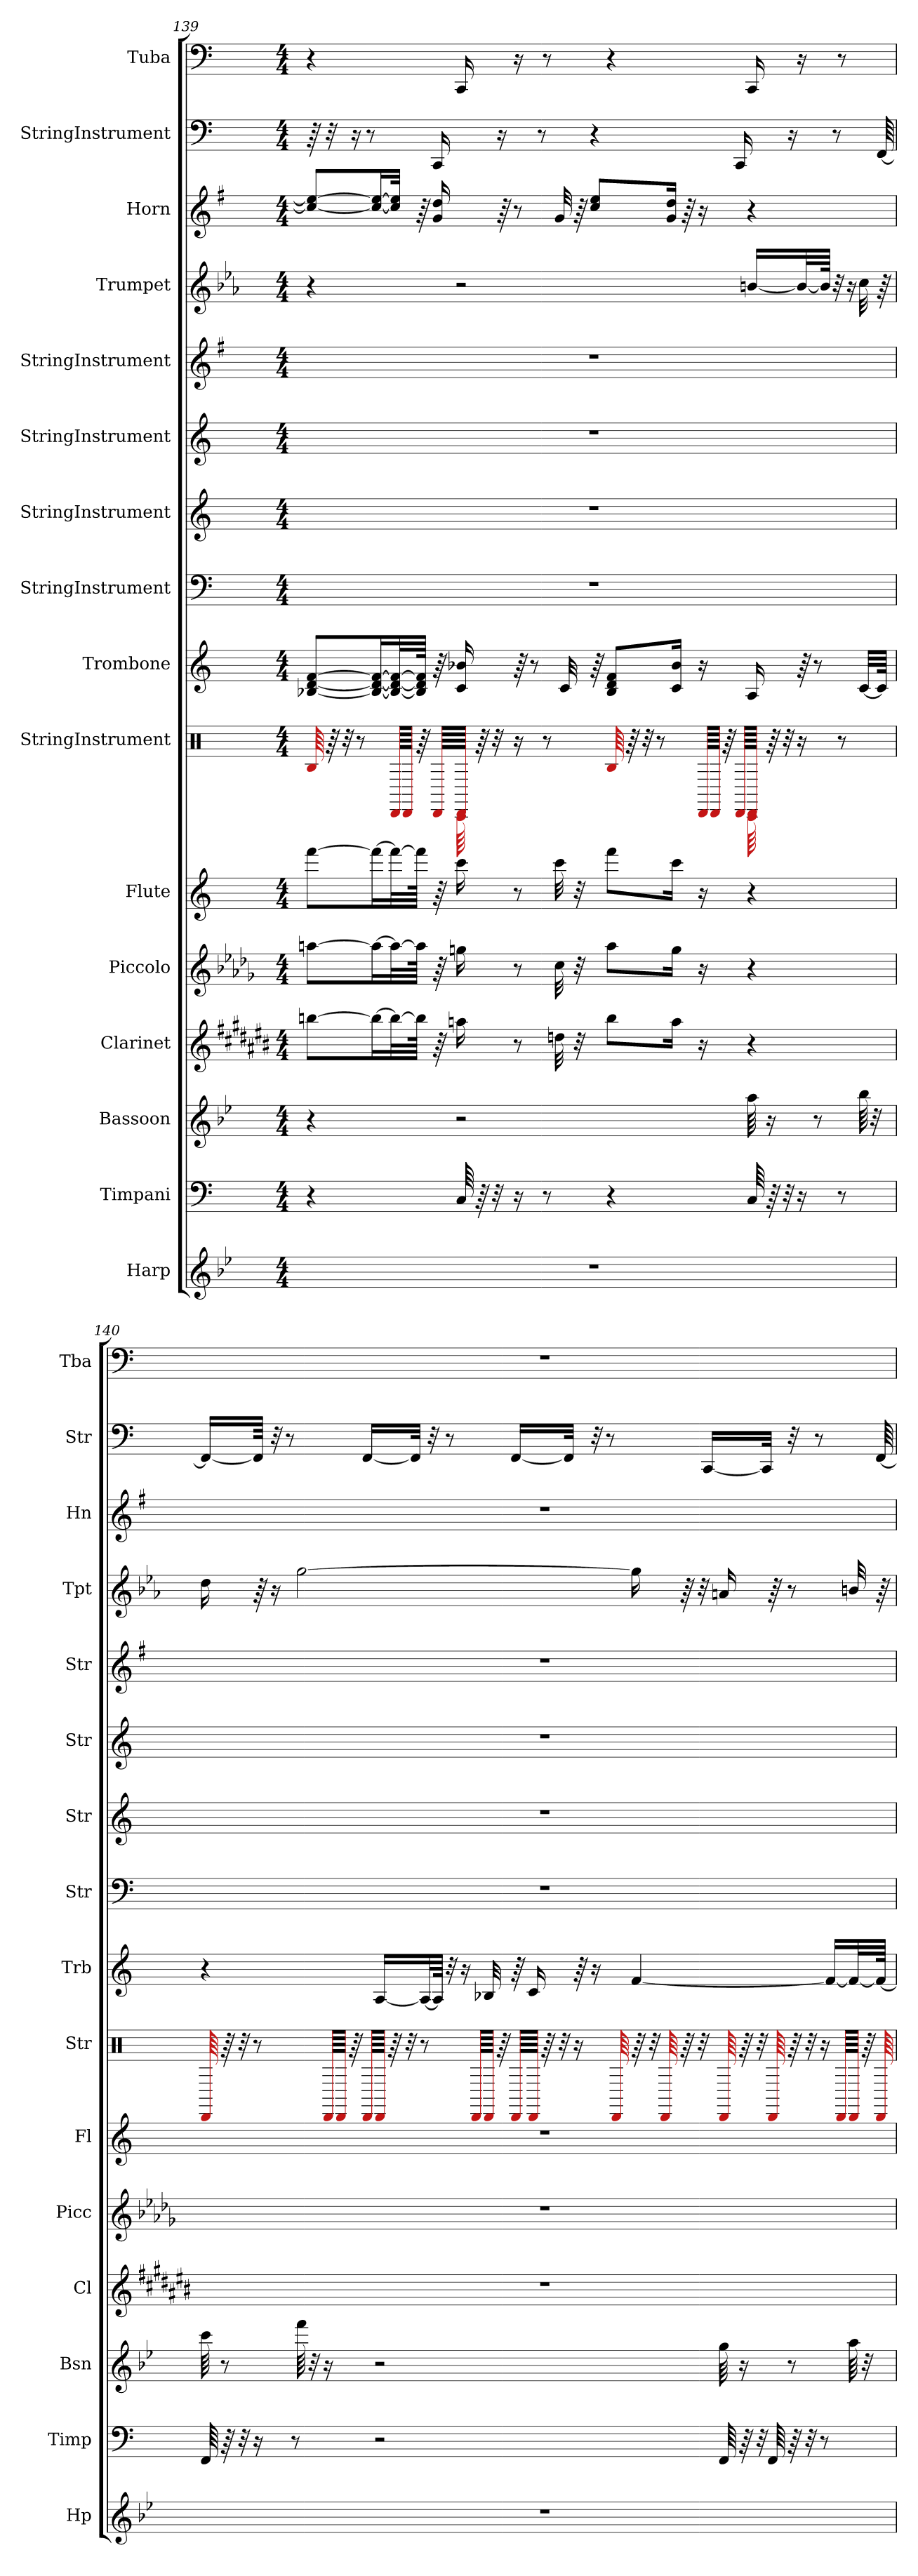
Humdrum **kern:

**kern	**kern	**kern	**kern	**kern	**kern	**kern	**kern	**kern	**kern	**kern	**kern	**kern	**kern	**kern	**kern
*part16	*part15	*part14	*part13	*part12	*part11	*part10	*part9	*part8	*part7	*part6	*part5	*part4	*part3	*part2	*part1
*staff16	*staff15	*staff14	*staff13	*staff12	*staff11	*staff10	*staff9	*staff8	*staff7	*staff6	*staff5	*staff4	*staff3	*staff2	*staff1
*I"Harp	*I"Timpani	*I"Bassoon	*I"Clarinet	*I"Piccolo	*I"Flute	*I"StringInstrument	*I"Trombone	*I"StringInstrument	*I"StringInstrument	*I"StringInstrument	*I"StringInstrument	*I"Trumpet	*I"Horn	*I"StringInstrument	*I"Tuba
*I'Hp	*I'Timp	*I'Bsn	*I'Cl	*I'Picc	*I'Fl	*I'Str	*I'Trb	*I'Str	*I'Str	*I'Str	*I'Str	*I'Tpt	*I'Hn	*I'Str	*I'Tba
!!LO:PB:g=z
*clefG2	*clefF4	*clefG2	*clefG2	*clefG2	*clefG2	*clefX	*clefG2	*clefF4	*clefG2	*clefG2	*clefG2	*clefG2	*clefG2	*clefF4	*clefF4
*	*	*	*ITrd1c2	*ITrd-7c-12	*	*	*	*	*	*	*	*ITrd1c2	*ITrd4c7	*	*
*k[b-e-]	*k[]	*k[b-e-]	*k[f#c#g#d#a#]	*k[b-e-a-d-g-]	*k[]	*k[]	*k[]	*k[]	*k[]	*k[]	*k[f#]	*k[b-e-a-d-g-]	*k[]	*k[]	*k[]
*M4/4	*M4/4	*M4/4	*M4/4	*M4/4	*M4/4	*M4/4	*M4/4	*M4/4	*M4/4	*M4/4	*M4/4	*M4/4	*M4/4	*M4/4	*M4/4
=139	=139	=139	=139	=139	=139	=139	=139	=139	=139	=139	=139	=139	=139	=139	=139
*	*	*	*	*	*	*^	*	*	*	*	*	*	*	*	*
1r	4r	4r	[8aan\L	[8aaan\L	[8fff\L	64B/	4ryy	[8B-X/ [8d/ [8f/L	1r	1r	1r	1r	4r	8f/_ 8a/_L	64r	4r
.	.	.	.	.	.	64r	.	.	.	.	.	.	.	.	32r	.
.	.	.	.	.	.	32r	.	.	.	.	.	.	.	.	.	.
.	.	.	.	.	.	.	.	.	.	.	.	.	.	.	16r	.
.	.	.	.	.	.	8r	.	.	.	.	.	.	.	.	.	.
.	.	.	.	.	.	.	.	.	.	.	.	.	.	.	8r	.
.	.	.	16aa\L_	16aaa\L_	16fff\L_	.	.	16B-/_ 16d/_ 16f/_L	.	.	.	.	.	16f/_ 16a/_L	.	.
.	.	.	32aa\L_	32aaa\L_	32fff\L_	64DD/LLLL	.	32B-/_ 32d/_ 32f/_L	.	.	.	.	.	32f/] 32a/]JJk	.	.
.	.	.	.	.	.	64DD/JJJJ	.	.	.	.	.	.	.	.	.	.
.	.	.	64aa\JJJk]	64aaa\JJJk]	64fff\JJJk]	64r	.	64B-/] 64d/] 64f/]JJJk	.	.	.	.	.	64r	.	.
.	.	.	64r	64r	64r	64DD/LLLL	.	64r	.	.	.	.	.	16c/ 16g/	16CC/	.
.	64C/	2r	16ggn\	16gggn\	16ccc\	64DD/JJJJ	64CC\	16c/ 16b-X/	.	.	.	.	2r	.	.	16CC/
.	64r	.	.	.	.	64r	8...ryy	.	.	.	.	.	.	.	.	.
.	32r	.	.	.	.	32r	.	.	.	.	.	.	.	.	.	.
.	.	.	.	.	.	.	.	.	.	.	.	.	.	64r	16r	.
.	16r	.	8r	8r	8r	16r	.	64r	.	.	.	.	.	8r	.	16r
.	.	.	.	.	.	.	.	8r	.	.	.	.	.	.	.	.
.	.	.	.	.	.	.	.	.	.	.	.	.	.	.	8r	.
.	8r	.	.	.	.	8r	.	.	.	.	.	.	.	.	.	8r
.	.	.	32ccn\	32ccc\	32ccc\	.	.	.	.	.	.	.	.	32c/	.	.
.	.	.	.	.	.	.	.	32c/	.	.	.	.	.	.	.	.
.	.	.	32r	32r	32r	.	.	.	.	.	.	.	.	64r	.	.
.	.	.	.	.	.	.	.	64r	.	.	.	.	.	8f/ 8a/L	4r	.
*	*	*	*	*	*	*v	*v	*	*	*	*	*	*	*	*	*
.	4r	.	8aa\L	8aaa\L	8fff\L	64B/	8B-/ 8d/ 8f/L	.	.	.	.	.	.	.	4r
.	.	.	.	.	.	64r	.	.	.	.	.	.	.	.	.
.	.	.	.	.	.	32r	.	.	.	.	.	.	.	.	.
.	.	.	.	.	.	8r	.	.	.	.	.	.	.	.	.
.	.	.	.	.	.	.	.	.	.	.	.	.	16c/ 16g/Jk	.	.
.	.	.	16gg\Jk	16ggg\Jk	16ccc\Jk	.	16c/ 16b-/Jk	.	.	.	.	.	.	.	.
.	.	.	.	.	.	.	.	.	.	.	.	.	64r	.	.
.	.	.	16r	16r	16r	64DD/LLLL	16r	.	.	.	.	.	16r	.	.
.	.	.	.	.	.	64DD/JJJJ	.	.	.	.	.	.	.	.	.
.	.	.	.	.	.	64r	.	.	.	.	.	.	.	.	.
.	.	.	.	.	.	64DD/LLLL	.	.	.	.	.	.	.	16CC/	.
*	*	*	*	*	*	*^	*	*	*	*	*	*	*	*	*
.	64C/	64aa\	4r	4r	4r	64DD/JJJJ	64CC\	16A/	.	.	.	.	[16an/LL	4r	.	16CC/
.	64r	16r	.	.	.	64r	8...ryy	.	.	.	.	.	.	.	.	.
.	32r	.	.	.	.	32r	.	.	.	.	.	.	.	.	.	.
.	.	.	.	.	.	.	.	.	.	.	.	.	.	.	16r	.
.	16r	.	.	.	.	16r	.	64r	.	.	.	.	32a/L_	.	.	16r
.	.	8r	.	.	.	.	.	8r	.	.	.	.	.	.	.	.
.	.	.	.	.	.	.	.	.	.	.	.	.	64a/JJJk]	.	.	.
.	.	.	.	.	.	.	.	.	.	.	.	.	32r	.	8r	.
.	8r	.	.	.	.	8r	.	.	.	.	.	.	.	.	.	8r
.	.	.	.	.	.	.	.	.	.	.	.	.	16r	.	.	.
.	.	64bb-\	.	.	.	.	.	[32c/LLL	.	.	.	.	32b-\	.	.	.
.	.	32r	.	.	.	.	.	.	.	.	.	.	.	.	.	.
.	.	.	.	.	.	.	.	64c/JJJk]	.	.	.	.	64r	.	[64FF/	.
*	*	*	*	*	*	*v	*v	*	*	*	*	*	*	*	*	*
!!LO:PB:g=z
=140	=140	=140	=140	=140	=140	=140	=140	=140	=140	=140	=140	=140	=140	=140	=140
*	*	*	*	*	*	*	*	*	*	*	*	*	*	*	*MM133
1r	64FF/	64ccc\	1r	1r	1r	64DD/	4r	1r	1r	1r	1r	16cc\	1r	16FF/LL_	1r
.	64r	8r	.	.	.	64r	.	.	.	.	.	.	.	.	.
.	32r	.	.	.	.	32r	.	.	.	.	.	.	.	.	.
.	16r	.	.	.	.	8r	.	.	.	.	.	64r	.	64FF/JJkk]	.
.	.	.	.	.	.	.	.	.	.	.	.	16r	.	32r	.
.	.	.	.	.	.	.	.	.	.	.	.	.	.	8r	.
.	8r	.	.	.	.	.	.	.	.	.	.	.	.	.	.
.	.	64fff\	.	.	.	.	.	.	.	.	.	[2ff\	.	.	.
.	.	32r	.	.	.	.	.	.	.	.	.	.	.	.	.
.	.	16r	.	.	.	64DD/LLLL	.	.	.	.	.	.	.	.	.
.	.	.	.	.	.	64DD/JJJJ	.	.	.	.	.	.	.	.	.
.	.	.	.	.	.	64r	.	.	.	.	.	.	.	.	.
.	.	.	.	.	.	64DD/LLLL	.	.	.	.	.	.	.	[16FF/LL	.
.	2r	2r	.	.	.	64DD/JJJJ	[16A/LL	.	.	.	.	.	.	.	.
.	.	.	.	.	.	64r	.	.	.	.	.	.	.	.	.
.	.	.	.	.	.	32r	.	.	.	.	.	.	.	.	.
.	.	.	.	.	.	.	.	.	.	.	.	.	.	32FF/JJk]	.
.	.	.	.	.	.	8r	32A/L_	.	.	.	.	.	.	.	.
.	.	.	.	.	.	.	.	.	.	.	.	.	.	32r	.
.	.	.	.	.	.	.	64A/JJJk]	.	.	.	.	.	.	.	.
.	.	.	.	.	.	.	32r	.	.	.	.	.	.	8r	.
.	.	.	.	.	.	.	16r	.	.	.	.	.	.	.	.
.	.	.	.	.	.	64DD/LLLL	.	.	.	.	.	.	.	.	.
.	.	.	.	.	.	64DD/JJJJ	32B-X/	.	.	.	.	.	.	.	.
.	.	.	.	.	.	64r	.	.	.	.	.	.	.	.	.
.	.	.	.	.	.	64DD/LLLL	64r	.	.	.	.	.	.	[16FF/LL	.
.	.	.	.	.	.	64DD/JJJJ	16c/	.	.	.	.	.	.	.	.
.	.	.	.	.	.	64r	.	.	.	.	.	.	.	.	.
.	.	.	.	.	.	32r	.	.	.	.	.	.	.	.	.
.	.	.	.	.	.	.	.	.	.	.	.	.	.	32FF/JJk]	.
.	.	.	.	.	.	16r	64r	.	.	.	.	.	.	.	.
.	.	.	.	.	.	.	16r	.	.	.	.	.	.	32r	.
.	.	.	.	.	.	.	.	.	.	.	.	.	.	8r	.
.	.	.	.	.	.	64DD/	.	.	.	.	.	.	.	.	.
.	.	.	.	.	.	64r	[4f/	.	.	.	.	16ff\]	.	.	.
.	.	.	.	.	.	32r	.	.	.	.	.	.	.	.	.
.	.	.	.	.	.	64DD/	.	.	.	.	.	.	.	.	.
.	.	.	.	.	.	64r	.	.	.	.	.	64r	.	.	.
.	.	.	.	.	.	32r	.	.	.	.	.	32r	.	.	.
.	.	.	.	.	.	.	.	.	.	.	.	.	.	[16CC/LL	.
.	64FF/	64gg\	.	.	.	64DD/	.	.	.	.	.	16gn/	.	.	.
.	64r	16r	.	.	.	64r	.	.	.	.	.	.	.	.	.
.	32r	.	.	.	.	32r	.	.	.	.	.	.	.	.	.
.	.	.	.	.	.	.	.	.	.	.	.	.	.	32CC/JJk]	.
.	64FF/	.	.	.	.	64DD/	.	.	.	.	.	64r	.	.	.
.	64r	8r	.	.	.	64r	.	.	.	.	.	8r	.	32r	.
.	32r	.	.	.	.	32r	.	.	.	.	.	.	.	.	.
.	.	.	.	.	.	.	.	.	.	.	.	.	.	8r	.
.	8r	.	.	.	.	16r	.	.	.	.	.	.	.	.	.
.	.	.	.	.	.	.	16f/LL_	.	.	.	.	.	.	.	.
.	.	.	.	.	.	64DD/LLLL	.	.	.	.	.	.	.	.	.
.	.	64aa\	.	.	.	64DD/JJJJ	32f/L_	.	.	.	.	32an/	.	.	.
.	.	32r	.	.	.	64r	.	.	.	.	.	.	.	.	.
.	.	.	.	.	.	64DD/	64f/JJJk_	.	.	.	.	64r	.	[64FF/	.
=	=	=	=	=	=	=	=	=	=	=	=	=	=	=	=
*-	*-	*-	*-	*-	*-	*-	*-	*-	*-	*-	*-	*-	*-	*-	*-
